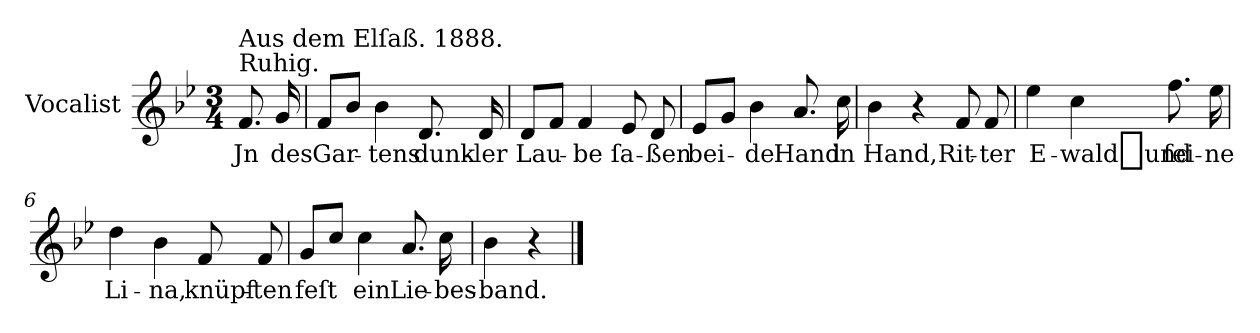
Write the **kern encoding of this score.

**kern	**text
*part1	*part1
*staff1	*staff1
*I"Vocalist	*
*k[b-e-]	*
*B-:	*
*M3/4	*
=	=
!LO:TX:a:t=Ruhig.	!
!LO:TX:a:t=Aus dem Elſaß. 1888.	!
8.f	Jn
16g	des
=1	=1
8fL	Gar-
8b-J	.
4b-	-tens
8.d	dunk-
16d	-ler
=2	=2
8dL	Lau-
8fJ	.
4f	-be
8e-	ſa-
8d	-ßen
=3	=3
8e-L	bei-
8gJ	.
4b-	-de
8.a	Hand
16cc	in
=4	=4
4b-	Hand,
4r	.
8f	Rit-
8f	-ter
=5	=5
4ee-	E-
4cc	-wald_und
8.ff	ſei-
16ee-	-ne
=6	=6
4dd	Li-
4b-	-na,
8f	knüpf-
8f	-ten
=7	=7
8gL	feſt
8ccJ	.
4cc	ein
8.a	Lie-
16cc	-bes-
=8	=8
4b-	-band.
4r	.
==	==
*-	*-
